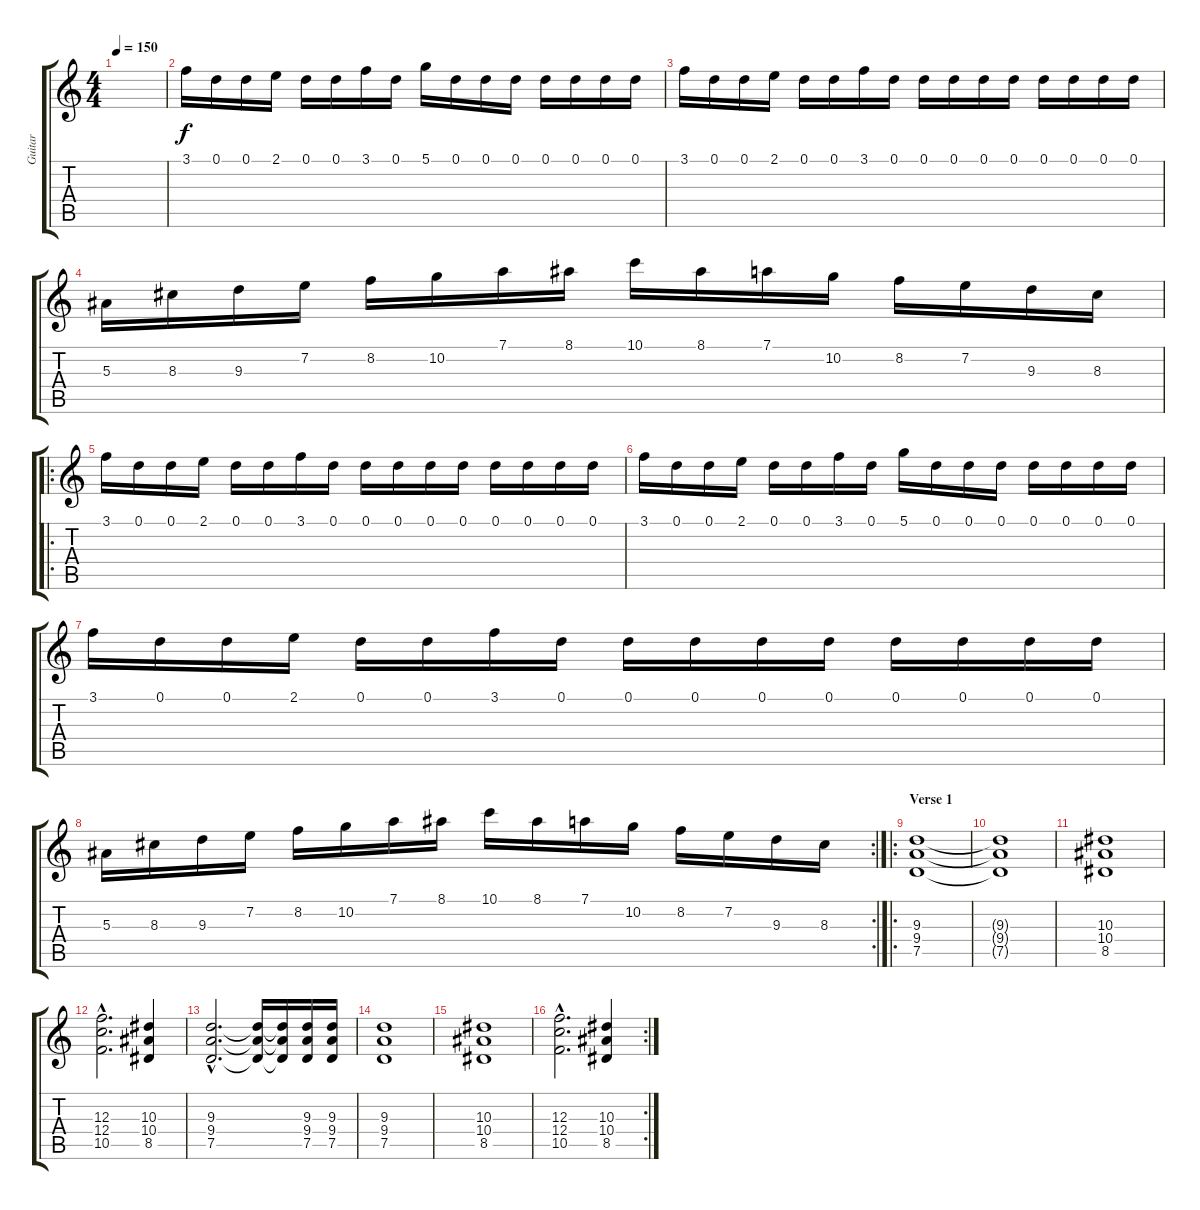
\track ("Guitar" "Guitar") {instrument distortionguitar}
\staff {score tabs}
\tuning (D4 A3 F3 C3 G2 D2) {hide}
\ts (4 4)
\tempo 150
\clef g2
\ks c
|
3.1.16 0.1.16 0.1.16 2.1.16 0.1.16 0.1.16 3.1.16 0.1.16 5.1.16 0.1.16 0.1.16 0.1.16 0.1.16 0.1.16 0.1.16 0.1.16 |
3.1.16 0.1.16 0.1.16 2.1.16 0.1.16 0.1.16 3.1.16 0.1.16 0.1.16 0.1.16 0.1.16 0.1.16 0.1.16 0.1.16 0.1.16 0.1.16 |
5.3.16 8.3.16 9.3.16 7.2.16 8.2.16 10.2.16 7.1.16 8.1.16 10.1.16 8.1.16 7.1.16 10.2.16 8.2.16 7.2.16 9.3.16 8.3.16 |
\ro
3.1.16 0.1.16 0.1.16 2.1.16 0.1.16 0.1.16 3.1.16 0.1.16 0.1.16 0.1.16 0.1.16 0.1.16 0.1.16 0.1.16 0.1.16 0.1.16 |
3.1.16 0.1.16 0.1.16 2.1.16 0.1.16 0.1.16 3.1.16 0.1.16 5.1.16 0.1.16 0.1.16 0.1.16 0.1.16 0.1.16 0.1.16 0.1.16 |
3.1.16 0.1.16 0.1.16 2.1.16 0.1.16 0.1.16 3.1.16 0.1.16 0.1.16 0.1.16 0.1.16 0.1.16 0.1.16 0.1.16 0.1.16 0.1.16 |
\rc 2
5.3.16 8.3.16 9.3.16 7.2.16 8.2.16 10.2.16 7.1.16 8.1.16 10.1.16 8.1.16 7.1.16 10.2.16 8.2.16 7.2.16 9.3.16 8.3.16 |
\ro
\section ("" "Verse 1")
(9.3 9.4 7.5).1{instrument electricguitarjazz} |
(9.3{t} 9.4{t} 7.5{t}).1 |
(10.3 10.4 8.5).1 |
(12.3{hac} 12.4{hac} 10.5{hac}).2{d} (10.3 10.4 8.5).4 |
(9.3{hac} 9.4{hac} 7.5{hac}).2{d} (9.3{t} 9.4{t} 7.5{t}).16 (9.3{t} 9.4{t} 7.5{t}).16 (9.3 9.4 7.5).16 (9.3 9.4 7.5).16 |
(9.3 9.4 7.5).1 |
(10.3 10.4 8.5).1 |
\rc 2
(12.3{hac} 12.4{hac} 10.5{hac}).2{d} (10.3 10.4 8.5).4
